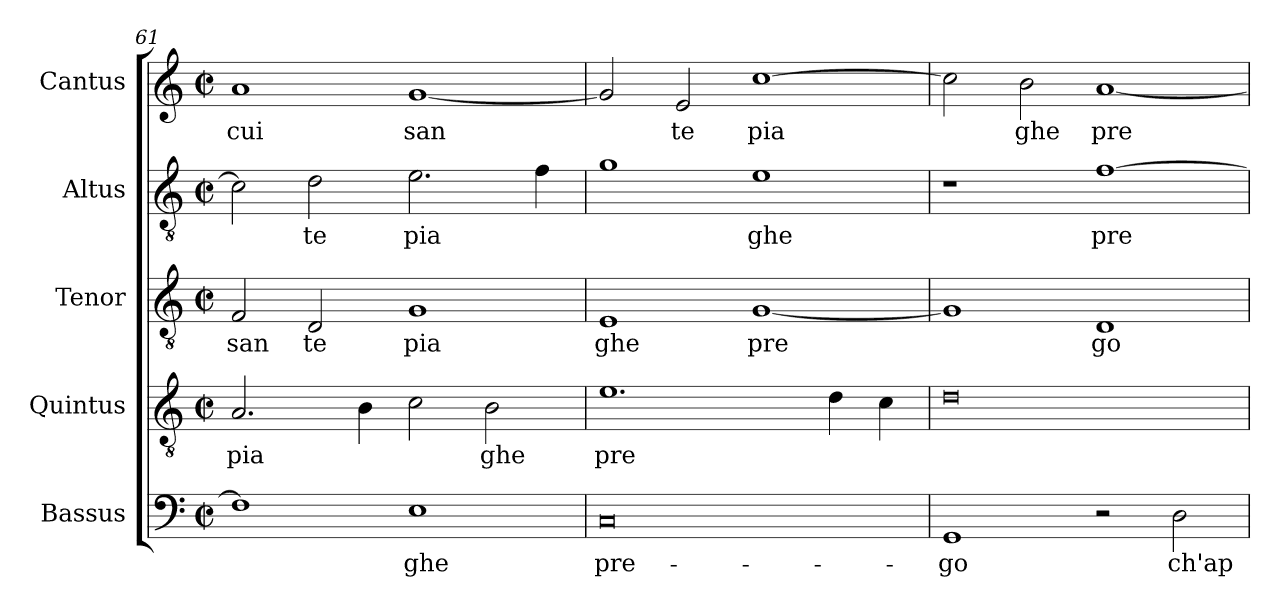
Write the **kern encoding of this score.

**kern	**text	**kern	**text	**kern	**text	**kern	**text	**kern	**text
*part5	*part5	*part4	*part4	*part3	*part3	*part2	*part2	*part1	*part1
*staff5	*staff5	*staff4	*staff4	*staff3	*staff3	*staff2	*staff2	*staff1	*staff1
*I"Bassus	*	*I"Quintus	*	*I"Tenor	*	*I"Altus	*	*I"Cantus	*
*clefF4	*	*clefGv2	*	*clefGv2	*	*clefGv2	*	*clefG2	*
*k[]	*	*k[]	*	*k[]	*	*k[]	*	*k[]	*
*C:	*	*C:	*	*C:	*	*C:	*	*C:	*
*M2/2	*	*M2/2	*	*M2/2	*	*M2/2	*	*M2/2	*
*met(c|)	*	*met(c|)	*	*met(c|)	*	*met(c|)	*	*met(c|)	*
=61	=61	=61	=61	=61	=61	=61	=61	=61	=61
!	!LO:LY:b:cj	!	!LO:LY:b	!	!LO:LY:b	!	!LO:LY:b:cj	!	!LO:LY:b
1F]	-	2.A/	pia	2F/	san	2c\]	-	1a	cui
!	!	!	!	!	!LO:LY:b	!	!LO:LY:b:cj	!	!
.	.	.	.	2D/	te	2d\	-te	.	.
!	!	!	!LO:LY:b	!	!	!	!	!	!
.	.	4B\	.	.	.	.	.	.	.
!	!LO:LY:b:cj	!	!LO:LY:b	!	!LO:LY:b	!	!LO:LY:b:cj	!	!LO:LY:b
1E	-ghe	2c\	.	1G	pia	2.e\	pia-	[<1g	san-
!	!	!	!LO:LY:b	!	!	!	!	!	!
.	.	2B\	ghe	.	.	.	.	.	.
!	!	!	!	!	!	!	!LO:LY:b:cj	!	!
.	.	.	.	.	.	4f\	--	.	.
!!LO:LB:g=z
=62	=62	=62	=62	=62	=62	=62	=62	=62	=62
!	!LO:LY:b:cj	!	!LO:LY:b	!	!LO:LY:b	!	!LO:LY:b:cj	!	!LO:LY:b
0C	pre-	1.e	pre	1E	ghe	1g	--	2g/]	--
!	!	!	!	!	!	!	!	!	!LO:LY:b
.	.	.	.	.	.	.	.	2e/	-te
!	!	!	!	!	!LO:LY:b	!	!LO:LY:b:cj	!	!LO:LY:b
.	.	.	.	[<1G	pre	1e	-ghe	[>1cc	pia
!	!	!	!LO:LY:b	!	!	!	!	!	!
.	.	4d\	.	.	.	.	.	.	.
!	!	!	!LO:LY:b	!	!	!	!	!	!
.	.	4c\	.	.	.	.	.	.	.
=63	=63	=63	=63	=63	=63	=63	=63	=63	=63
!	!LO:LY:b:cj	!	!LO:LY:b	!	!LO:LY:b	!	!	!	!LO:LY:b
1GG	-go	0d	.	1G]	.	1r	.	2cc\]	.
!	!	!	!	!	!	!	!	!	!LO:LY:b
.	.	.	.	.	.	.	.	2b\	ghe
!	!	!	!	!	!LO:LY:b	!	!LO:LY:b:cj	!	!LO:LY:b
2r	.	.	.	1D	go	[>1f	pre-	[<1a	pre
!	!LO:LY:b:cj	!	!	!	!	!	!	!	!
2D\	ch'ap-	.	.	.	.	.	.	.	.
=	=	=	=	=	=	=	=	=	=
*-	*-	*-	*-	*-	*-	*-	*-	*-	*-
